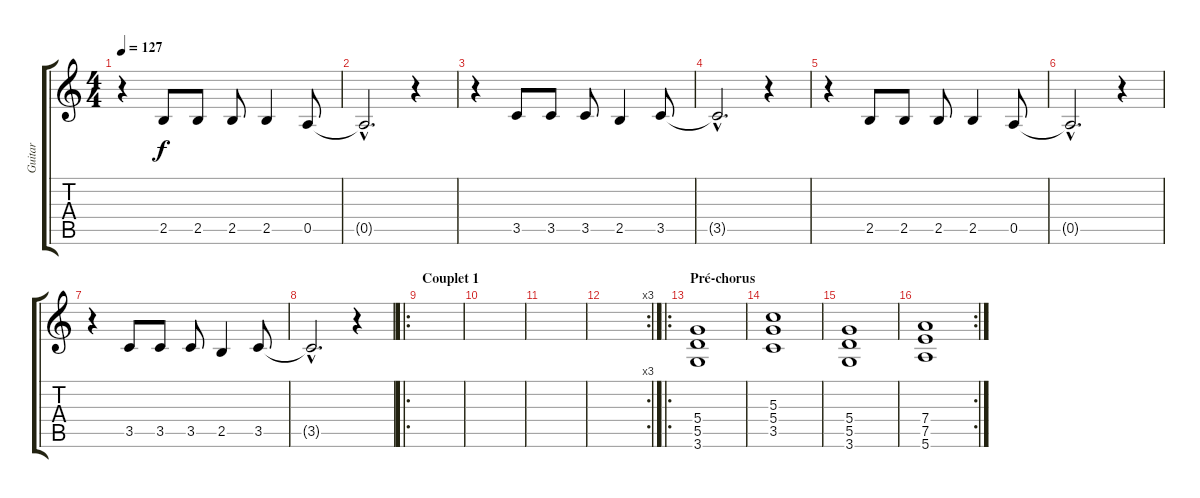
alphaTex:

\track ("Guitar" "Guitar") {instrument overdrivenguitar}
\staff {score tabs}
\tuning (E4 B3 G3 D3 A2 E2) {hide}
\ts (4 4)
\tempo 127
\clef g2
\ks c
r.4{dy f} 2.5.8 2.5.8 2.5.8 2.5.4 0.5.8 |
0.5{hac t}.2{d} r.4 |
r.4 3.5.8 3.5.8 3.5.8 2.5.4 3.5.8 |
3.5{hac t}.2{d} r.4 |
r.4 2.5.8 2.5.8 2.5.8 2.5.4 0.5.8 |
0.5{hac t}.2{d} r.4 |
r.4 3.5.8 3.5.8 3.5.8 2.5.4 3.5.8 |
3.5{hac t}.2{d} r.4 |
\ro
\section ("" "Couplet 1")
|
|
|
\rc 3
|
\ro
\section ("" "Pré-chorus")
(5.4 5.5 3.6).1{volume 11 instrument distortionguitar} |
(5.3 5.4 3.5).1 |
(5.4 5.5 3.6).1 |
\rc 2
(7.4 7.5 5.6).1
